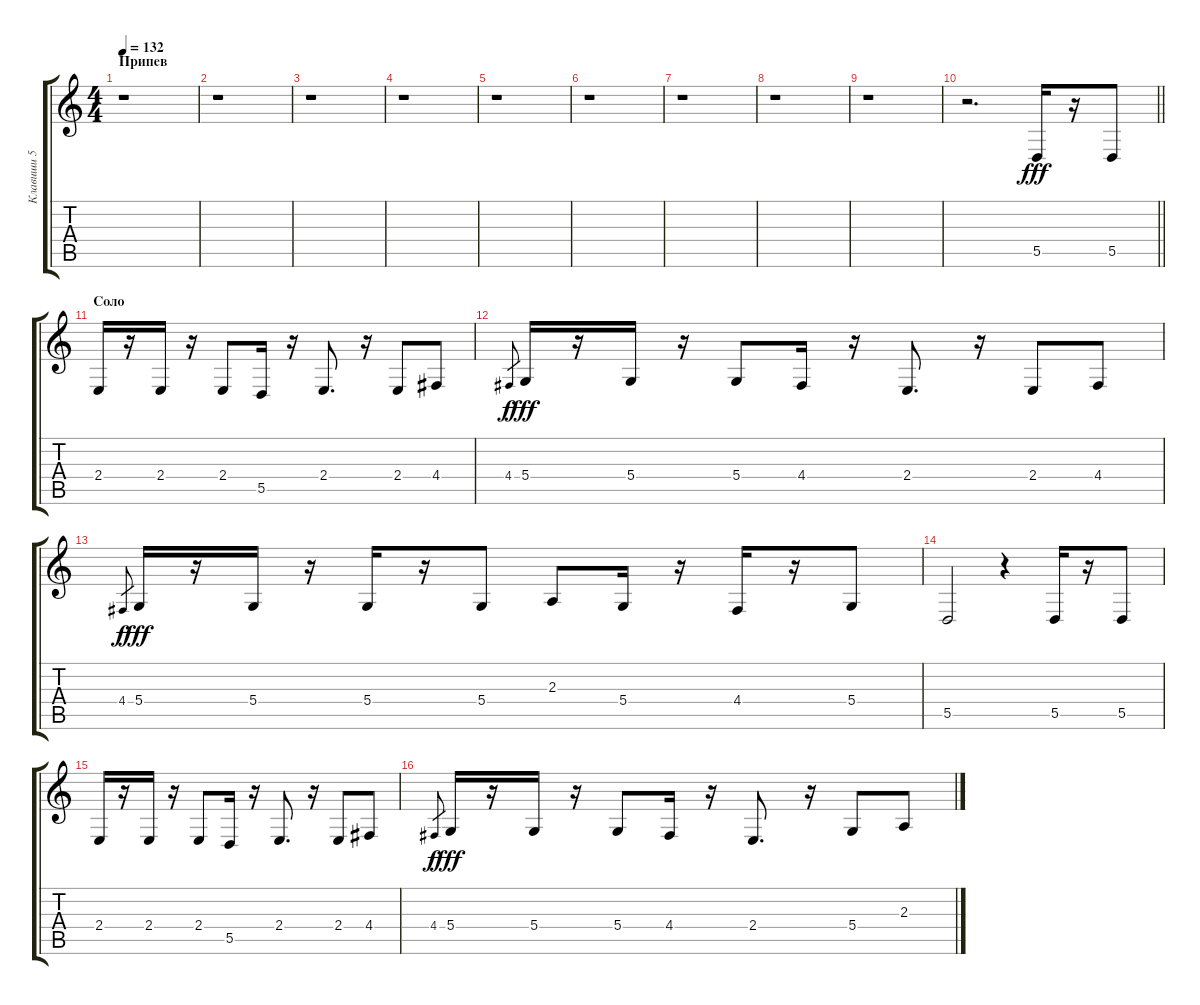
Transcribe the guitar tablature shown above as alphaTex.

\track ("Клавиши 5" "Клавиши 5") {instrument churchorgan}
\staff {score tabs}
\tuning (E4 B3 G3 D3 A2 E2) {hide}
\ts (4 4)
\section ("" "Припев")
\tempo 132
\clef g2
\ks c
r.1{dy fff} |
r.1 |
r.1 |
r.1 |
r.1 |
r.1 |
r.1 |
r.1 |
r.1 |
\barLineRight lightlight
r.2{d} 5.5.16 r.16 5.5.8 |
\section ("" "Соло")
2.4.16 r.16 2.4.16 r.16 2.4.8 5.5.16 r.16 2.4.8{d} r.16 2.4.8 4.4.8 |
4.4.8{gr dy f} 5.4.16{dy fff} r.16 5.4.16 r.16 5.4.8 4.4.16 r.16 2.4.8{d} r.16 2.4.8 4.4.8 |
4.4.8{gr dy f} 5.4.16{dy fff} r.16 5.4.16 r.16 5.4.16 r.16 5.4.8 2.3.8 5.4.16 r.16 4.4.16 r.16 5.4.8 |
5.5.2 r.4 5.5.16 r.16 5.5.8 |
2.4.16 r.16 2.4.16 r.16 2.4.8 5.5.16 r.16 2.4.8{d} r.16 2.4.8 4.4.8 |
4.4.8{gr dy f} 5.4.16{dy fff} r.16 5.4.16 r.16 5.4.8 4.4.16 r.16 2.4.8{d} r.16 5.4.8 2.3.8
